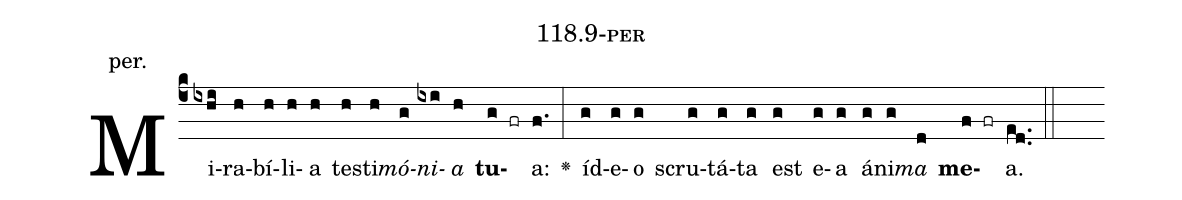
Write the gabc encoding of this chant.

name: 118.9-per;
annotation: per.;
%%
(c4)Mi(ixhi)ra(h)bí(h)li(h)a(h) tes(h)ti(h)<i>mó</i>(g)<i>ni</i>(ixi)<i>a</i>(h) <b>tu</b>(g fr)a:(f.) <v>\greheightstar</v>(:) íd(g)e(g)o(g) scru(g)tá(g)ta(g) est(g) e(g)a(g) á(g)ni(g)<i>ma</i>(d) <b>me</b>(f fr)a.(ed..) (::)


%E(g) u(g) o(g) u(d) a(f) e.(ed..) (::)
